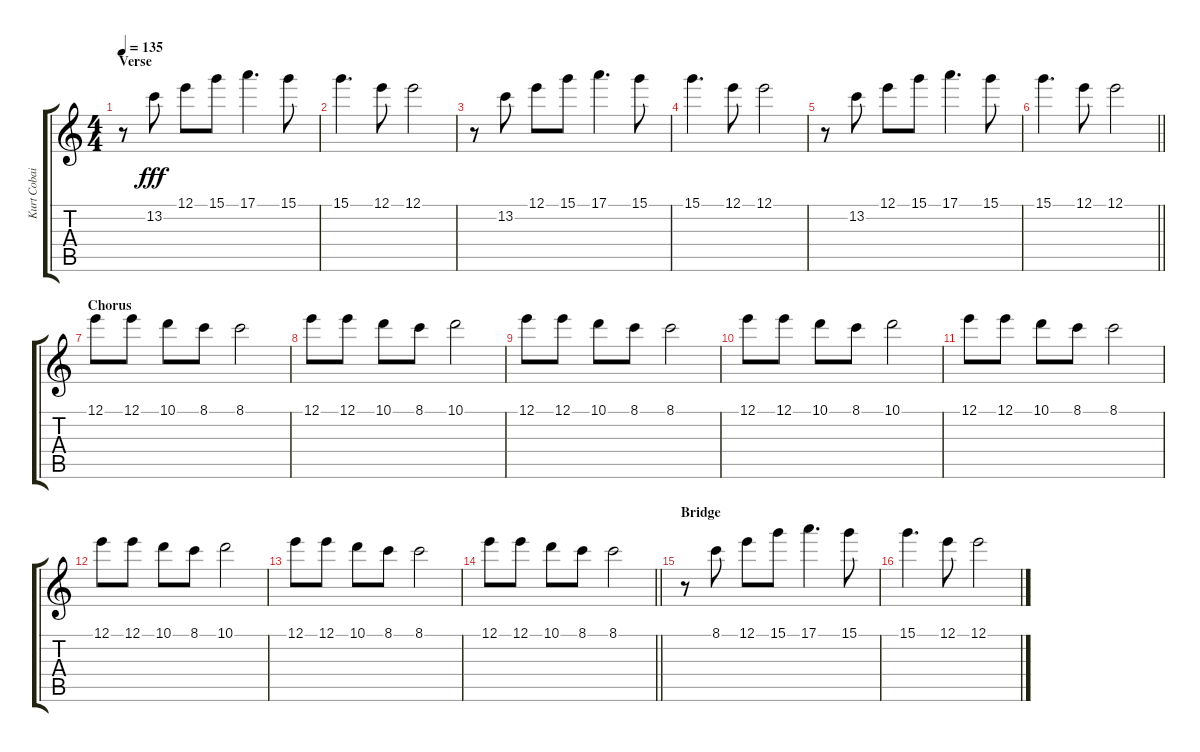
\track ("Kurt Cobain - Back Vocal" "Kurt Cobai") {instrument overdrivenguitar}
\staff {score tabs}
\tuning (E4 B3 G3 D3 A2 E2) {hide}
\ts (4 4)
\section ("" "Verse")
\tempo 135
\clef g2
\ks c
r.8{dy fff} 13.2.8 12.1.8 15.1.8 17.1.4{d} 15.1.8 |
15.1.4{d} 12.1.8 12.1.2 |
r.8 13.2.8 12.1.8 15.1.8 17.1.4{d} 15.1.8 |
15.1.4{d} 12.1.8 12.1.2 |
r.8 13.2.8 12.1.8 15.1.8 17.1.4{d} 15.1.8 |
\barLineRight lightlight
15.1.4{d} 12.1.8 12.1.2 |
\section ("" "Chorus")
12.1.8 12.1.8 10.1.8 8.1.8 8.1.2 |
12.1.8 12.1.8 10.1.8 8.1.8 10.1.2 |
12.1.8 12.1.8 10.1.8 8.1.8 8.1.2 |
12.1.8 12.1.8 10.1.8 8.1.8 10.1.2 |
12.1.8 12.1.8 10.1.8 8.1.8 8.1.2 |
12.1.8 12.1.8 10.1.8 8.1.8 10.1.2 |
12.1.8 12.1.8 10.1.8 8.1.8 8.1.2 |
\barLineRight lightlight
12.1.8 12.1.8 10.1.8 8.1.8 8.1.2 |
\section ("" "Bridge")
r.8 8.1.8 12.1.8 15.1.8 17.1.4{d} 15.1.8 |
15.1.4{d} 12.1.8 12.1.2
